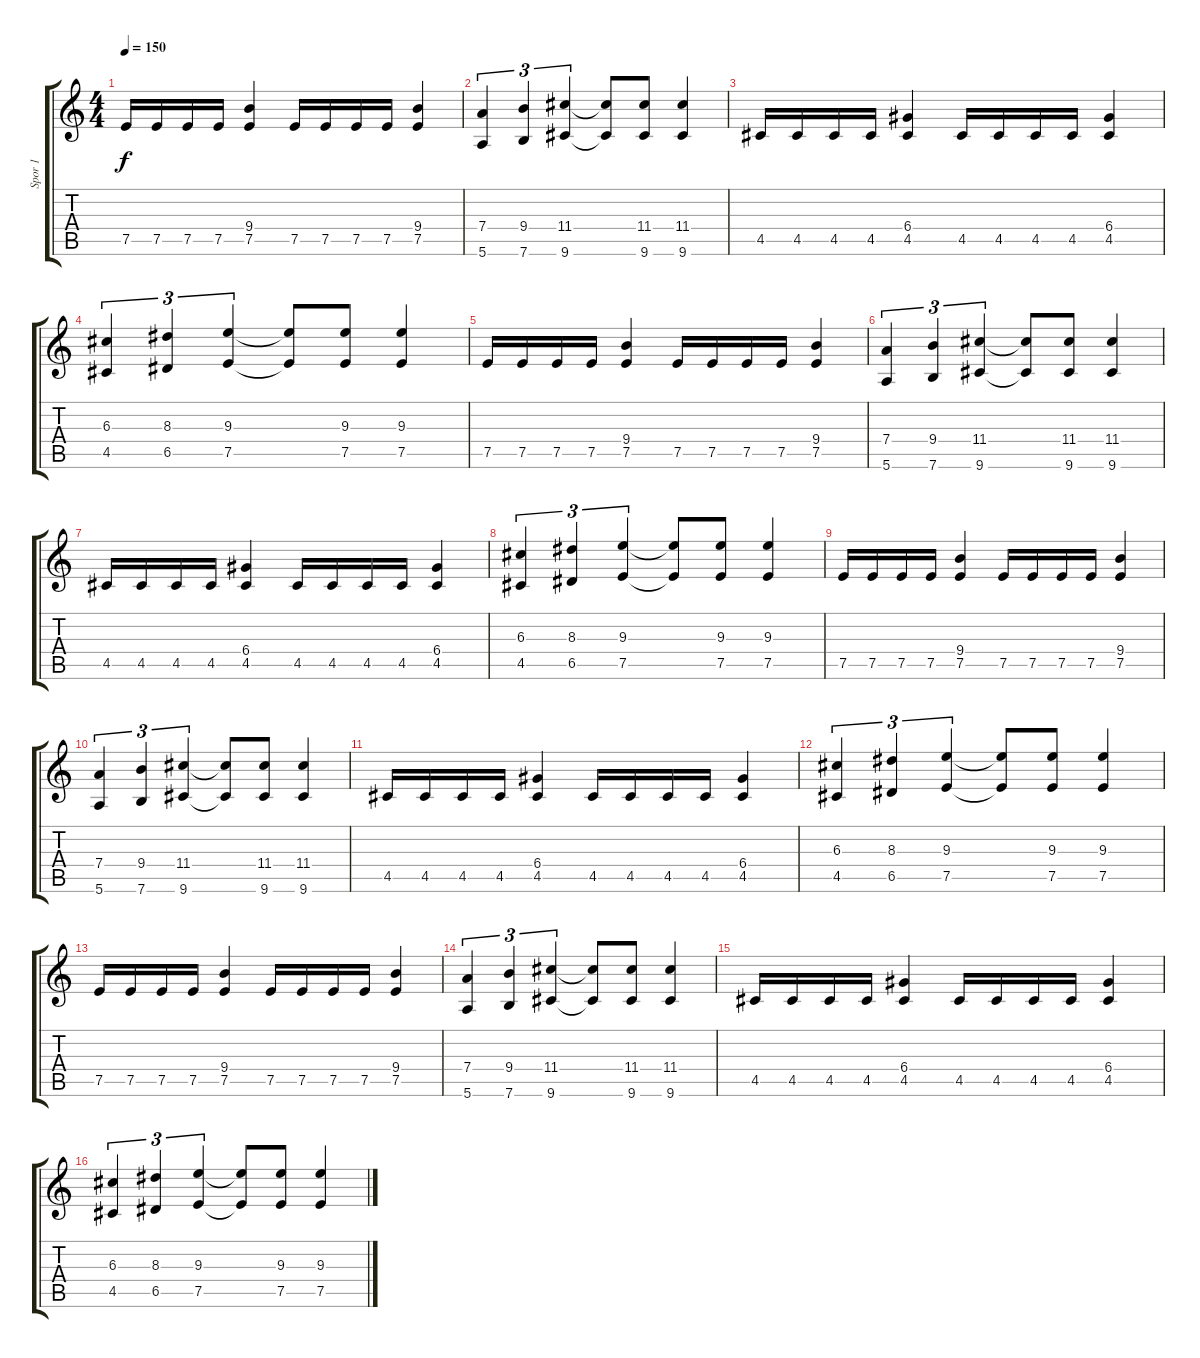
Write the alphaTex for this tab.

\track ("Spor 1" "Spor 1") {instrument acousticguitarnylon}
\staff {score tabs}
\tuning (E4 B3 G3 D3 A2 E2) {hide}
\ts (4 4)
\tempo 150
\clef g2
\ks c
7.5.16{dy f} 7.5.16 7.5.16 7.5.16 (9.4 7.5).4 7.5.16 7.5.16 7.5.16 7.5.16 (9.4 7.5).4 |
(7.4 5.6).4{tu (3 2)} (9.4 7.6).4{tu (3 2)} (11.4 9.6).4{tu (3 2)} (11.4{t} 9.6{t}).8 (11.4 9.6).8 (11.4 9.6).4 |
4.5.16 4.5.16 4.5.16 4.5.16 (6.4 4.5).4 4.5.16 4.5.16 4.5.16 4.5.16 (6.4 4.5).4 |
(6.3 4.5).4{tu (3 2)} (8.3 6.5).4{tu (3 2)} (9.3 7.5).4{tu (3 2)} (9.3{t} 7.5{t}).8 (9.3 7.5).8 (9.3 7.5).4 |
7.5.16 7.5.16 7.5.16 7.5.16 (9.4 7.5).4 7.5.16 7.5.16 7.5.16 7.5.16 (9.4 7.5).4 |
(7.4 5.6).4{tu (3 2)} (9.4 7.6).4{tu (3 2)} (11.4 9.6).4{tu (3 2)} (11.4{t} 9.6{t}).8 (11.4 9.6).8 (11.4 9.6).4 |
4.5.16 4.5.16 4.5.16 4.5.16 (6.4 4.5).4 4.5.16 4.5.16 4.5.16 4.5.16 (6.4 4.5).4 |
(6.3 4.5).4{tu (3 2)} (8.3 6.5).4{tu (3 2)} (9.3 7.5).4{tu (3 2)} (9.3{t} 7.5{t}).8 (9.3 7.5).8 (9.3 7.5).4 |
7.5.16 7.5.16 7.5.16 7.5.16 (9.4 7.5).4 7.5.16 7.5.16 7.5.16 7.5.16 (9.4 7.5).4 |
(7.4 5.6).4{tu (3 2)} (9.4 7.6).4{tu (3 2)} (11.4 9.6).4{tu (3 2)} (11.4{t} 9.6{t}).8 (11.4 9.6).8 (11.4 9.6).4 |
4.5.16 4.5.16 4.5.16 4.5.16 (6.4 4.5).4 4.5.16 4.5.16 4.5.16 4.5.16 (6.4 4.5).4 |
(6.3 4.5).4{tu (3 2)} (8.3 6.5).4{tu (3 2)} (9.3 7.5).4{tu (3 2)} (9.3{t} 7.5{t}).8 (9.3 7.5).8 (9.3 7.5).4 |
7.5.16 7.5.16 7.5.16 7.5.16 (9.4 7.5).4 7.5.16 7.5.16 7.5.16 7.5.16 (9.4 7.5).4 |
(7.4 5.6).4{tu (3 2)} (9.4 7.6).4{tu (3 2)} (11.4 9.6).4{tu (3 2)} (11.4{t} 9.6{t}).8 (11.4 9.6).8 (11.4 9.6).4 |
4.5.16 4.5.16 4.5.16 4.5.16 (6.4 4.5).4 4.5.16 4.5.16 4.5.16 4.5.16 (6.4 4.5).4 |
(6.3 4.5).4{tu (3 2)} (8.3 6.5).4{tu (3 2)} (9.3 7.5).4{tu (3 2)} (9.3{t} 7.5{t}).8 (9.3 7.5).8 (9.3 7.5).4
